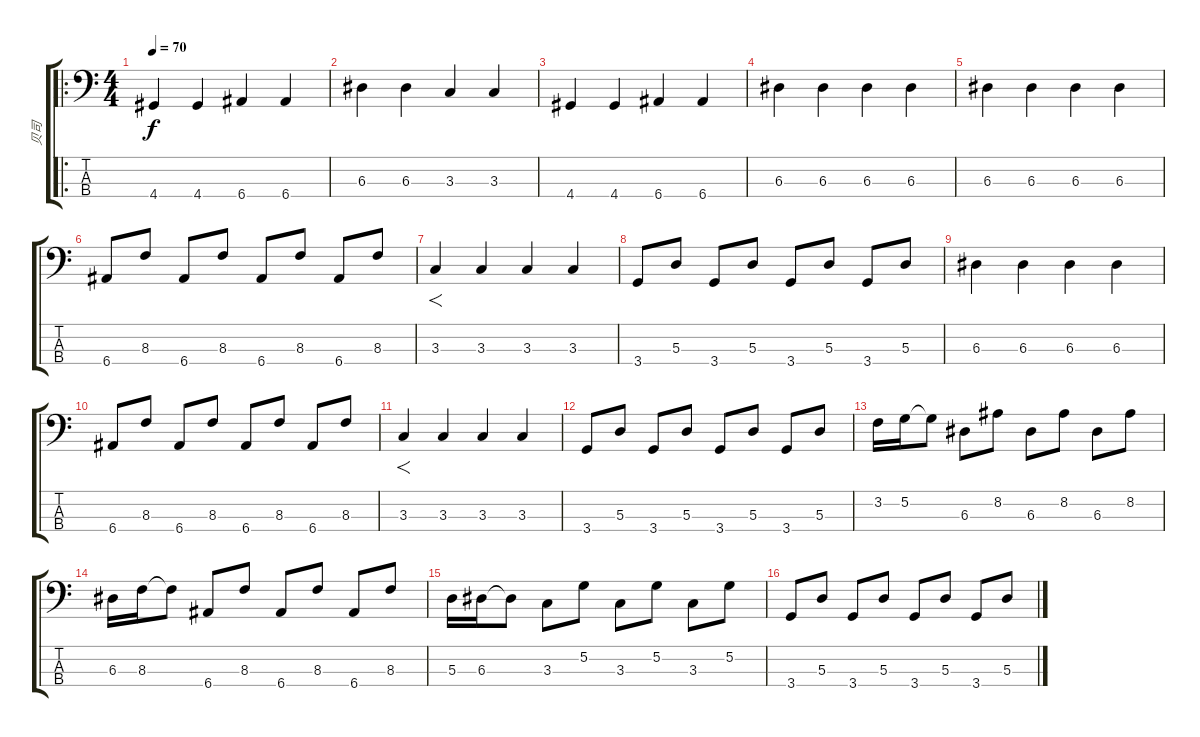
\track ("贝司" "贝司") {instrument acousticguitarnylon}
\staff {score tabs}
\tuning (G2 D2 A1 E1) {hide}
\ro
\ts (4 4)
\tempo 70
\clef f4
\ks c
4.4.4{dy f} 4.4.4 6.4.4 6.4.4 |
6.3.4 6.3.4 3.3.4 3.3.4 |
4.4.4 4.4.4 6.4.4 6.4.4 |
6.3.4 6.3.4 6.3.4 6.3.4 |
6.3.4 6.3.4 6.3.4 6.3.4 |
6.4.8 8.3.8 6.4.8 8.3.8 6.4.8 8.3.8 6.4.8 8.3.8 |
3.3.4{f} 3.3.4 3.3.4 3.3.4 |
3.4.8 5.3.8 3.4.8 5.3.8 3.4.8 5.3.8 3.4.8 5.3.8 |
6.3.4 6.3.4 6.3.4 6.3.4 |
6.4.8 8.3.8 6.4.8 8.3.8 6.4.8 8.3.8 6.4.8 8.3.8 |
3.3.4{f} 3.3.4 3.3.4 3.3.4 |
3.4.8 5.3.8 3.4.8 5.3.8 3.4.8 5.3.8 3.4.8 5.3.8 |
3.2.16 5.2.16 5.2{t}.8 6.3.8 8.2.8 6.3.8 8.2.8 6.3.8 8.2.8 |
6.3.16 8.3.16 8.3{t}.8 6.4.8 8.3.8 6.4.8 8.3.8 6.4.8 8.3.8 |
5.3.16 6.3.16 6.3{t}.8 3.3.8 5.2.8 3.3.8 5.2.8 3.3.8 5.2.8 |
3.4.8 5.3.8 3.4.8 5.3.8 3.4.8 5.3.8 3.4.8 5.3.8
